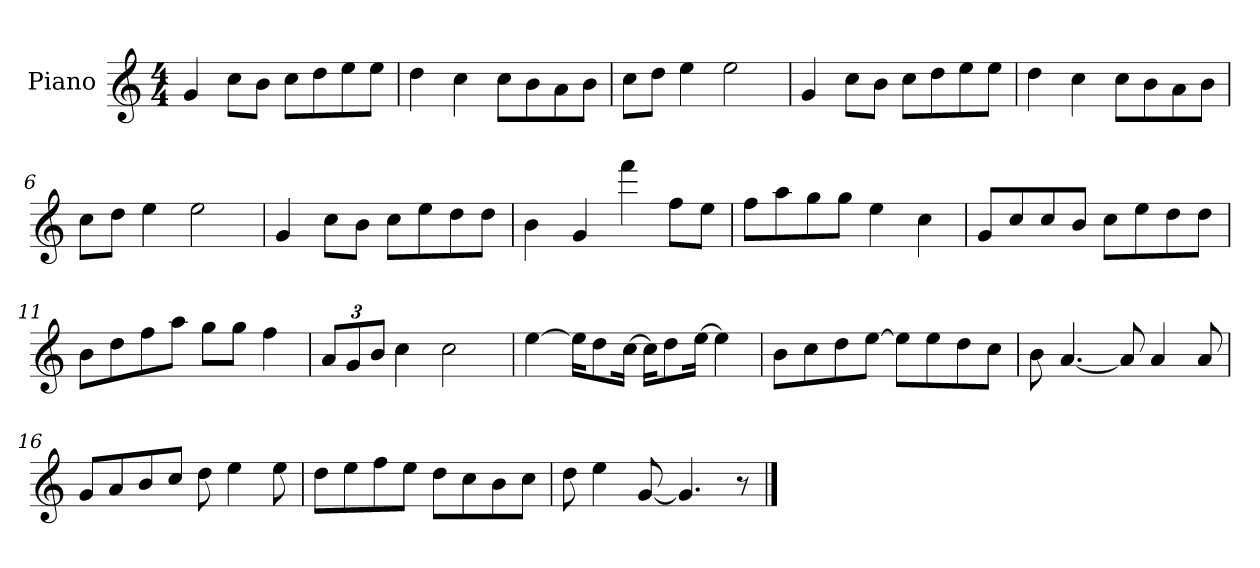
**kern
*part1
*staff1
*I"Piano
*I'P-no
*clefG2
*k[]
*M4/4
*MM90
=1
4g/
8cc\L
8b\J
8cc\L
8dd\
8ee\
8ee\J
=2
4dd\
4cc\
8cc\L
8b\
8a\
8b\J
=3
8cc\L
8dd\J
4ee\
2ee\
=4
4g/
8cc\L
8b\J
8cc\L
8dd\
8ee\
8ee\J
=5
4dd\
4cc\
8cc\L
8b\
8a\
8b\J
=6
8cc\L
8dd\J
4ee\
2ee\
!!LO:LB:g=z
=7
4g/
8cc\L
8b\J
8cc\L
8ee\
8dd\
8dd\J
=8
4b\
4g/
4fff\
8ff\L
8ee\J
=9
8ff\L
8aa\
8gg\
8gg\J
4ee\
4cc\
=10
8g/L
8cc/
8cc/
8b/J
8cc\L
8ee\
8dd\
8dd\J
=11
8b\L
8dd\
8ff\
8aa\J
8gg\L
8gg\J
4ff\
=12
*Xbrackettup
12a/L
12g/
12b/J
4cc\
2cc\
!!LO:LB:g=z
=13
[4ee\
16ee\KL]
8dd\
[16cc\Jk
16cc\KL]
8dd\
[16ee\Jk
4ee\]
=14
8b\L
8cc\
8dd\
[8ee\J
8ee\L]
8ee\
8dd\
8cc\J
=15
8b\
[4.a/
8a/]
4a/
8a/
=16
8g/L
8a/
8b/
8cc/J
8dd\
4ee\
8ee\
=17
8dd\L
8ee\
8ff\
8ee\J
8dd\L
8cc\
8b\
8cc\J
!!LO:LB:g=z
=18
8dd\
4ee\
[8g/
4.g/]
8r
==
*-
